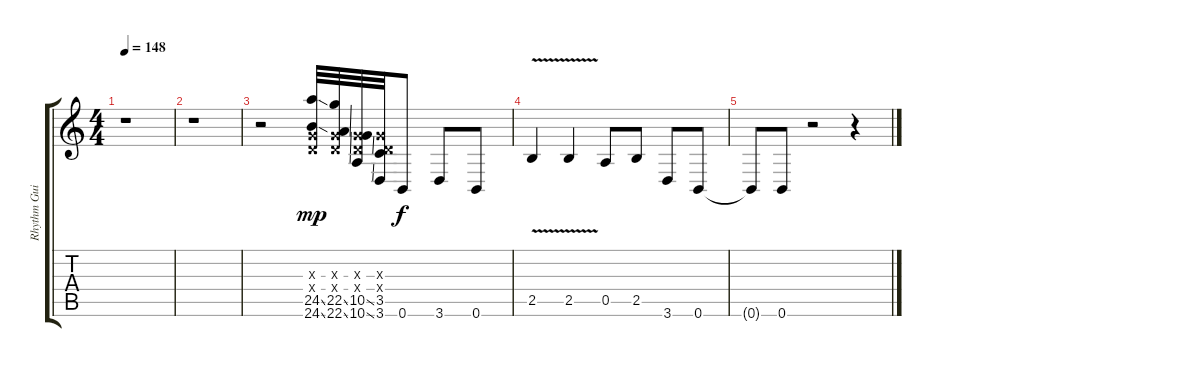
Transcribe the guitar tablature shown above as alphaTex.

\track ("Rhythm Guitar 2" "Rhythm Gui") {instrument overdrivenguitar}
\staff {score tabs}
\tuning (E4 B3 G3 D3 A2 B1) {hide}
\ts (4 4)
\tempo 148
\clef g2
\ks c
r.1{dy f} |
r.1 |
r.2 (0.3{x} 0.4{x} 24.5{ss} 24.6{ss}).32{dy mp volume 14} (0.3{x} 0.4{x} 22.5{ss} 22.6{ss}).32 (0.3{x} 0.4{x} 10.5{ss} 10.6{ss}).32 (0.3{x} 0.4{x} 3.5 3.6).32 0.6.8{dy f} 3.6.8 0.6.8 |
2.5{v}.4 2.5{v}.4 0.5.8 2.5.8 3.6.8 0.6.8 |
0.6{t}.8 0.6.8 r.2 r.4
